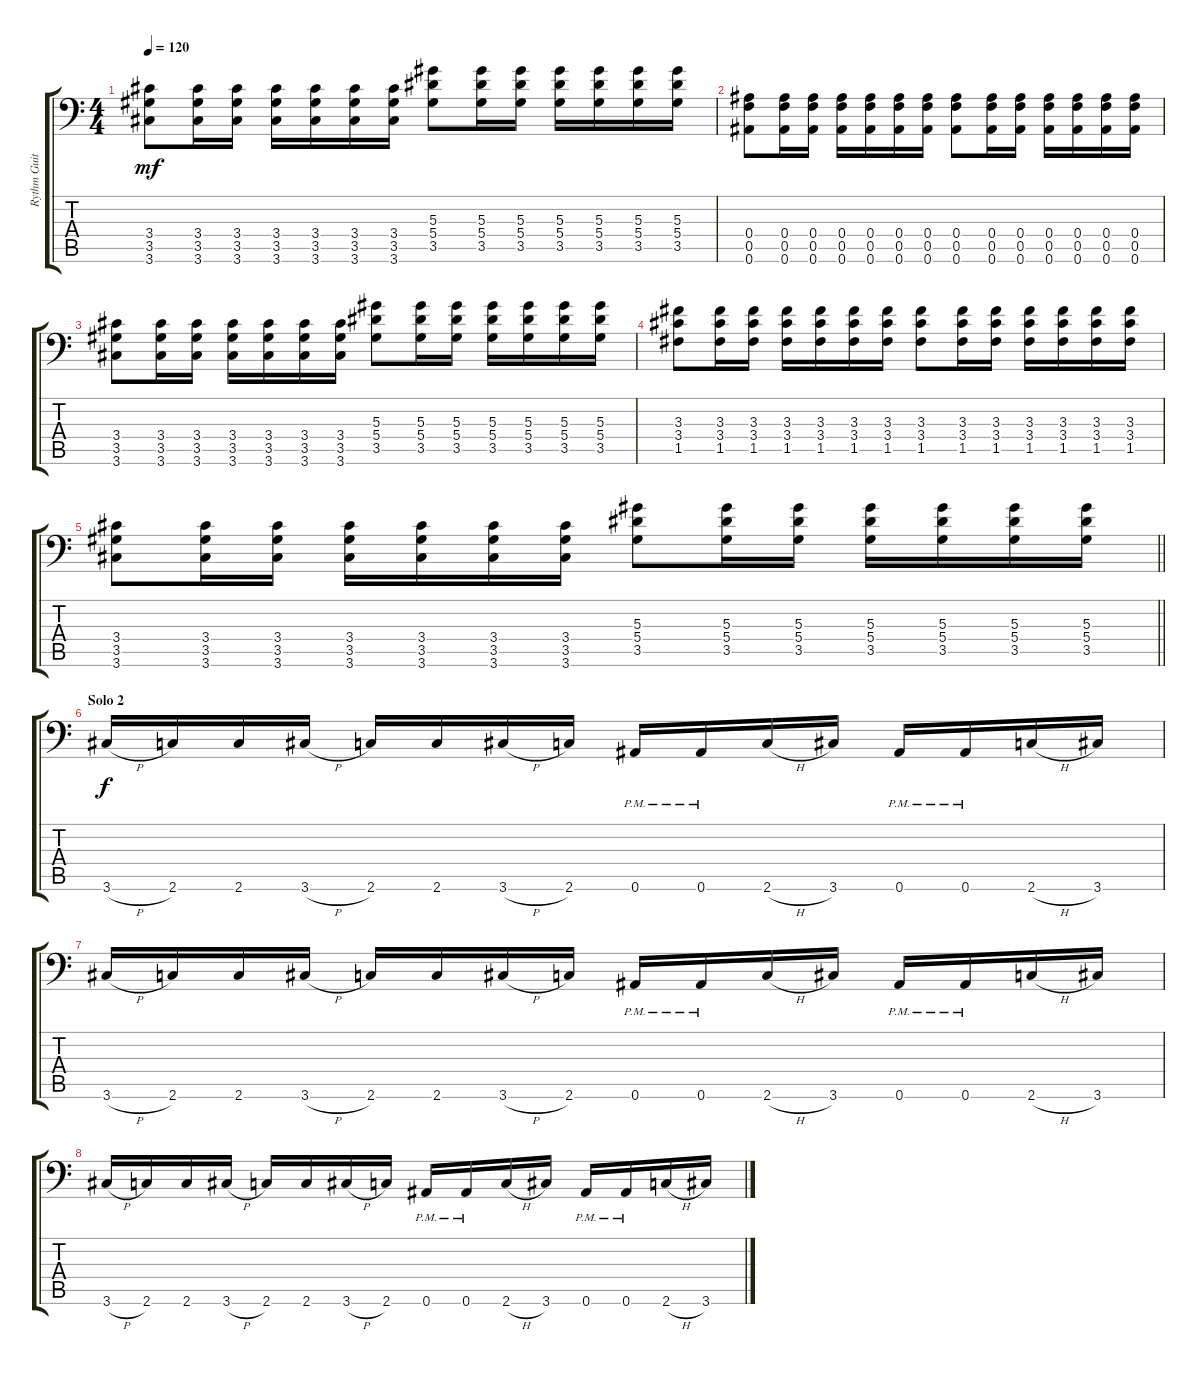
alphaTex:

\track ("Rythm Guitar 1" "Rythm Guit") {instrument distortionguitar}
\staff {score tabs}
\tuning (C4 G3 Eb3 Bb2 F2 Bb1) {hide}
\ts (4 4)
\tempo 120
\clef f4
\ks c
(3.4 3.5 3.6).8{dy mf} (3.4 3.5 3.6).16{beam merge} (3.4 3.5 3.6).16 (3.4 3.5 3.6).16 (3.4 3.5 3.6).16 (3.4 3.5 3.6).16{beam merge} (3.4 3.5 3.6).16 (5.3 5.4 3.5).8 (5.3 5.4 3.5).16 (5.3 5.4 3.5).16 (5.3 5.4 3.5).16 (5.3 5.4 3.5).16 (5.3 5.4 3.5).16 (5.3 5.4 3.5).16 |
(0.4 0.5 0.6).8{beam merge} (0.4 0.5 0.6).16 (0.4 0.5 0.6).16 (0.4 0.5 0.6).16 (0.4 0.5 0.6).16 (0.4 0.5 0.6).16{beam merge} (0.4 0.5 0.6).16 (0.4 0.5 0.6).8{beam merge} (0.4 0.5 0.6).16 (0.4 0.5 0.6).16 (0.4 0.5 0.6).16 (0.4 0.5 0.6).16{beam merge} (0.4 0.5 0.6).16{beam merge} (0.4 0.5 0.6).16 |
(3.4 3.5 3.6).8 (3.4 3.5 3.6).16{beam merge} (3.4 3.5 3.6).16 (3.4 3.5 3.6).16 (3.4 3.5 3.6).16 (3.4 3.5 3.6).16{beam merge} (3.4 3.5 3.6).16 (5.3 5.4 3.5).8 (5.3 5.4 3.5).16 (5.3 5.4 3.5).16 (5.3 5.4 3.5).16 (5.3 5.4 3.5).16 (5.3 5.4 3.5).16{beam merge} (5.3 5.4 3.5).16 |
(3.3 3.4 1.5).8{beam merge} (3.3 3.4 1.5).16 (3.3 3.4 1.5).16 (3.3 3.4 1.5).16 (3.3 3.4 1.5).16{beam merge} (3.3 3.4 1.5).16{beam merge} (3.3 3.4 1.5).16 (3.3 3.4 1.5).8 (3.3 3.4 1.5).16 (3.3 3.4 1.5).16 (3.3 3.4 1.5).16 (3.3 3.4 1.5).16{beam merge} (3.3 3.4 1.5).16{beam merge} (3.3 3.4 1.5).16 |
\barLineRight lightlight
(3.4 3.5 3.6).8 (3.4 3.5 3.6).16{beam merge} (3.4 3.5 3.6).16 (3.4 3.5 3.6).16 (3.4 3.5 3.6).16 (3.4 3.5 3.6).16{beam merge} (3.4 3.5 3.6).16 (5.3 5.4 3.5).8 (5.3 5.4 3.5).16 (5.3 5.4 3.5).16 (5.3 5.4 3.5).16 (5.3 5.4 3.5).16 (5.3 5.4 3.5).16 (5.3 5.4 3.5).16 |
\section ("" "Solo 2")
3.6{h}.16{dy f} 2.6.16 2.6.16 3.6{h}.16 2.6.16 2.6.16 3.6{h}.16 2.6.16 0.6{pm}.16 0.6{pm}.16 2.6{h}.16 3.6.16 0.6{pm}.16 0.6{pm}.16 2.6{h}.16 3.6.16 |
3.6{h}.16 2.6.16 2.6.16 3.6{h}.16 2.6.16 2.6.16 3.6{h}.16 2.6.16 0.6{pm}.16 0.6{pm}.16 2.6{h}.16 3.6.16 0.6{pm}.16 0.6{pm}.16 2.6{h}.16 3.6.16 |
3.6{h}.16 2.6.16 2.6.16 3.6{h}.16 2.6.16 2.6.16 3.6{h}.16 2.6.16 0.6{pm}.16 0.6{pm}.16 2.6{h}.16 3.6.16 0.6{pm}.16 0.6{pm}.16 2.6{h}.16 3.6.16
